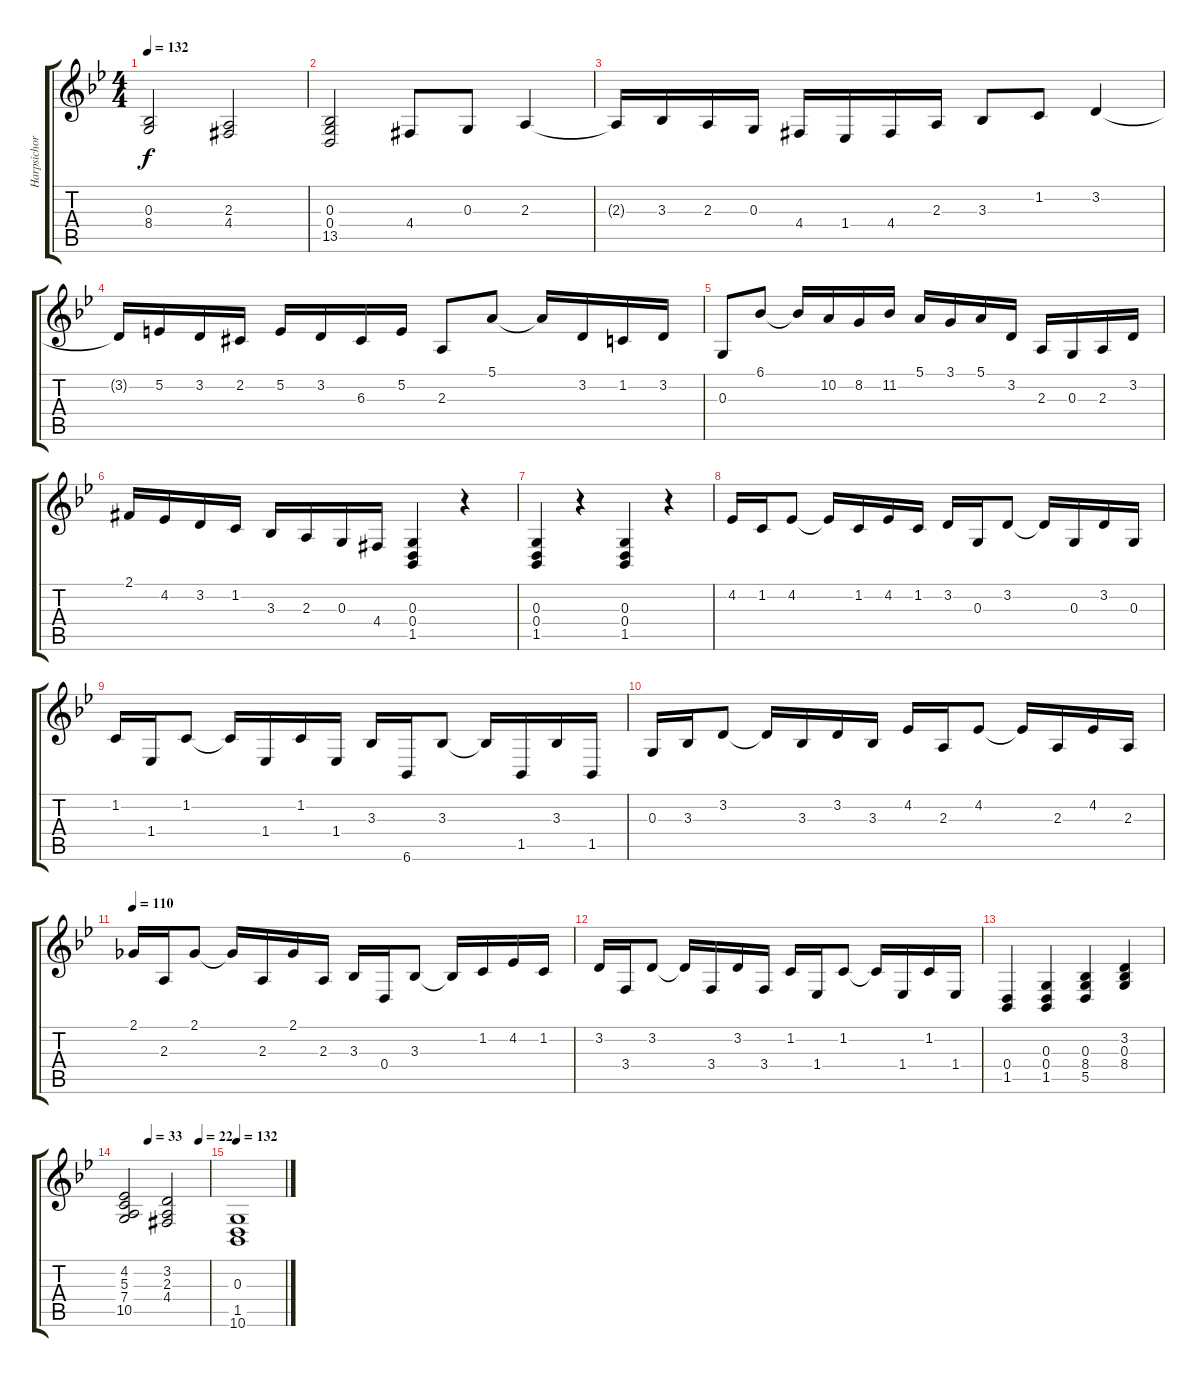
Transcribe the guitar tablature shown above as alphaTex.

\track ("Harpsichord" "Harpsichor") {instrument harpsichord}
\staff {score tabs}
\tuning (E4 B3 G3 D3 A2 E2) {hide}
\ts (4 4)
\tempo 132
\clef g2
\ks gminor
(0.3 8.4).2{dy f} (2.3 4.4{acc #}).2 |
(0.3 0.4 13.5).2 4.4{acc #}.8 0.3.8 2.3.4 |
2.3{t}.16 3.3.16 2.3.16 0.3.16 4.4{acc #}.16 1.4.16 4.4{acc #}.16 2.3.16 3.3.8 1.2.8 3.2.4 |
3.2{t}.16 5.2.16 3.2.16 2.2{acc #}.16 5.2.16 3.2.16 6.3{acc #}.16 5.2.16 2.3.8 5.1.8 5.1{t}.16 3.2.16 1.2.16 3.2.16 |
0.3.8 6.1.8 6.1{t}.16 10.2.16 8.2.16 11.2.16 5.1.16 3.1.16 5.1.16 3.2.16 2.3.16{beam Up} 0.3.16{beam Up} 2.3.16{beam Up} 3.2.16{beam Up} |
2.1{acc #}.16 4.2.16 3.2.16 1.2.16 3.3.16 2.3.16 0.3.16 4.4{acc #}.16 (0.3 0.4 1.5).4 r.4 |
(0.3 0.4 1.5).4 r.4 (0.3 0.4 1.5).4 r.4 |
4.2.16{volume 6} 1.2.16 4.2.8 4.2{t}.16 1.2.16 4.2.16 1.2.16 3.2.16 0.3.16 3.2.8 3.2{t}.16 0.3.16 3.2.16 0.3.16 |
1.2.16 1.4.16 1.2.8 1.2{t}.16 1.4.16 1.2.16 1.4.16 3.3.16 6.6.16 3.3.8 3.3{t}.16 1.5.16 3.3.16 1.5.16 |
0.3.16 3.3.16 3.2.8 3.2{t}.16 3.3.16 3.2.16 3.3.16 4.2.16 2.3.16 4.2.8 4.2{t}.16 2.3.16 4.2.16 2.3.16 |
\tempo 110
2.1.16 2.3.16 2.1.8 2.1{t}.16 2.3.16 2.1.16 2.3.16 3.3.16 0.4.16 3.3.8 3.3{t}.16 1.2.16 4.2.16 1.2.16 |
3.2.16{volume 5 beam Up} 3.4.16{beam Up} 3.2.8{beam Up} 3.2{t}.16{beam Up} 3.4.16{beam Up} 3.2.16{beam Up} 3.4.16{beam Up} 1.2.16 1.4.16 1.2.8 1.2{t}.16 1.4.16 1.2.16 1.4.16 |
(0.4 1.5).4 (0.3 0.4 1.5).4 (0.3 8.4 5.5).4 (3.2 0.3 8.4).4 |
\tempo (33 0.25)
\tempo (22 0.875)
(4.2 5.3 7.4 10.5).2 (3.2 2.3 4.4{acc #}).2{beam Up} |
\tempo 132
(0.3 1.5 10.6).1
